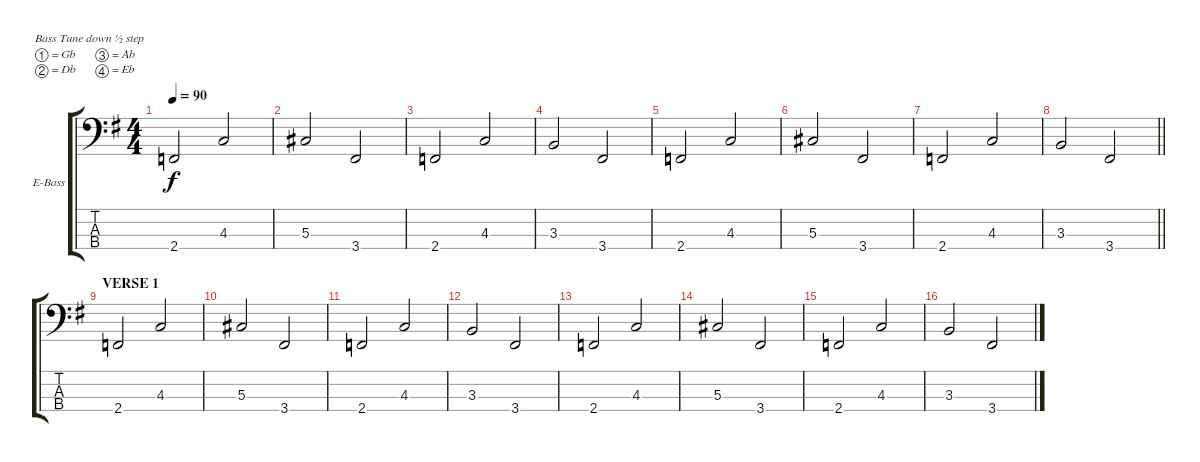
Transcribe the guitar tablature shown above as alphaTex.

\bracketExtendMode groupsimilarinstruments
\firstSystemTrackNameOrientation horizontal
\otherSystemsTrackNameOrientation horizontal
\track ("Bass" "E-Bass") {instrument electricbasspick}
\staff {score tabs}
\tuning (Gb2 Db2 Ab1 Eb1)
\ts (4 4)
\tempo 90
\clef f4
\ks eminor
2.4.2{dy f} 4.3.2 |
5.3.2 3.4.2 |
2.4.2 4.3.2 |
3.3.2 3.4.2 |
2.4.2 4.3.2 |
5.3.2 3.4.2 |
2.4.2 4.3.2 |
\barLineRight lightlight
3.3.2 3.4.2 |
\section ("" "VERSE 1")
2.4.2 4.3.2 |
5.3.2 3.4.2 |
2.4.2 4.3.2 |
3.3.2 3.4.2 |
2.4.2 4.3.2 |
5.3.2 3.4.2 |
2.4.2 4.3.2 |
3.3.2 3.4.2
